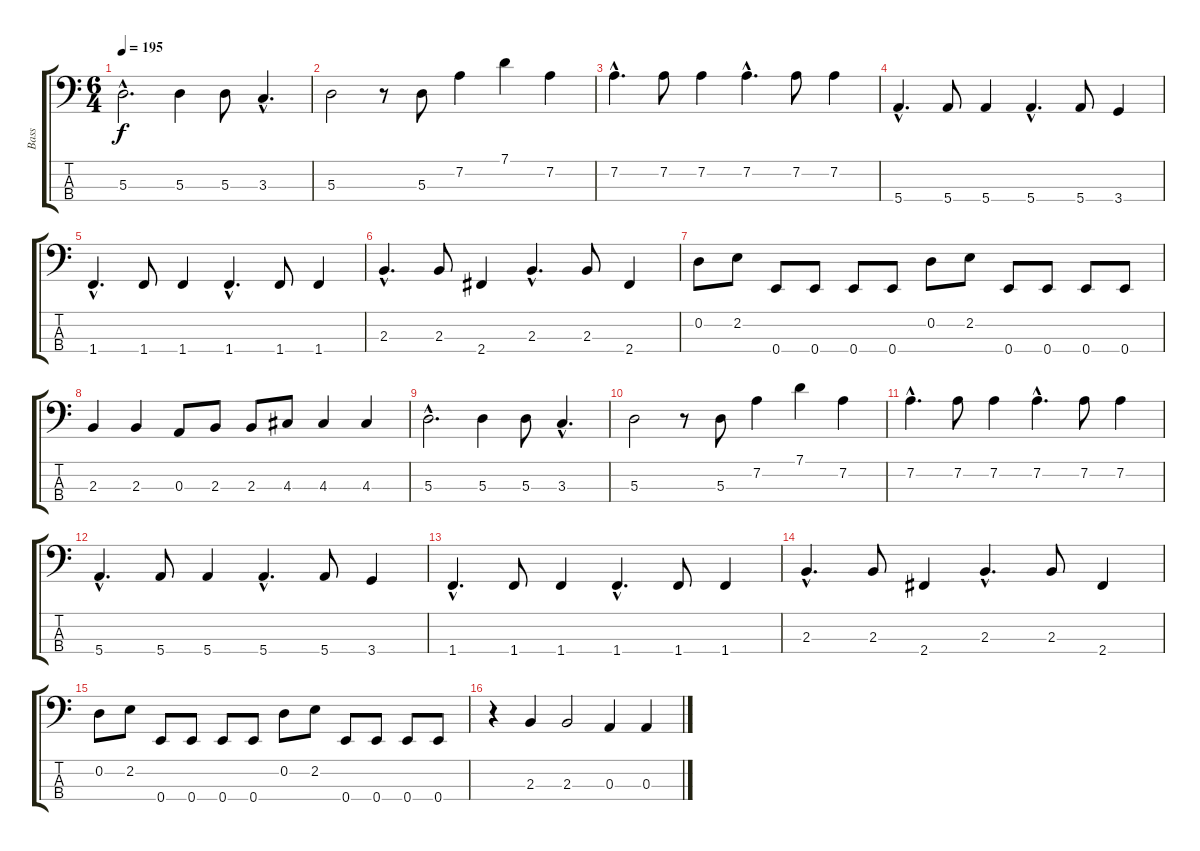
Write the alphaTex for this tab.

\track ("Bass" "Bass") {instrument electricbassfinger}
\staff {score tabs}
\tuning (G2 D2 A1 E1) {hide}
\ts (6 4)
\tempo 195
\clef f4
\ks c
5.3{hac}.2{d dy f} 5.3.4 5.3.8 3.3{hac}.4{d} |
5.3.2 r.8 5.3.8 7.2.4 7.1.4 7.2.4 |
7.2{hac}.4{d} 7.2.8 7.2.4 7.2{hac}.4{d} 7.2.8 7.2.4 |
5.4{hac}.4{d} 5.4.8 5.4.4 5.4{hac}.4{d} 5.4.8 3.4.4 |
1.4{hac}.4{d} 1.4.8 1.4.4 1.4{hac}.4{d} 1.4.8 1.4.4 |
2.3{hac}.4{d} 2.3.8 2.4.4 2.3{hac}.4{d} 2.3.8 2.4.4 |
0.2.8 2.2.8 0.4.8 0.4.8 0.4.8 0.4.8 0.2.8 2.2.8 0.4.8 0.4.8 0.4.8 0.4.8 |
2.3.4 2.3.4 0.3.8 2.3.8 2.3.8 4.3.8 4.3.4 4.3.4 |
5.3{hac}.2{d} 5.3.4 5.3.8 3.3{hac}.4{d} |
5.3.2 r.8 5.3.8 7.2.4 7.1.4 7.2.4 |
7.2{hac}.4{d} 7.2.8 7.2.4 7.2{hac}.4{d} 7.2.8 7.2.4 |
5.4{hac}.4{d} 5.4.8 5.4.4 5.4{hac}.4{d} 5.4.8 3.4.4 |
1.4{hac}.4{d} 1.4.8 1.4.4 1.4{hac}.4{d} 1.4.8 1.4.4 |
2.3{hac}.4{d} 2.3.8 2.4.4 2.3{hac}.4{d} 2.3.8 2.4.4 |
0.2.8 2.2.8 0.4.8 0.4.8 0.4.8 0.4.8 0.2.8 2.2.8 0.4.8 0.4.8 0.4.8 0.4.8 |
r.4 2.3.4 2.3.2 0.3.4 0.3.4
